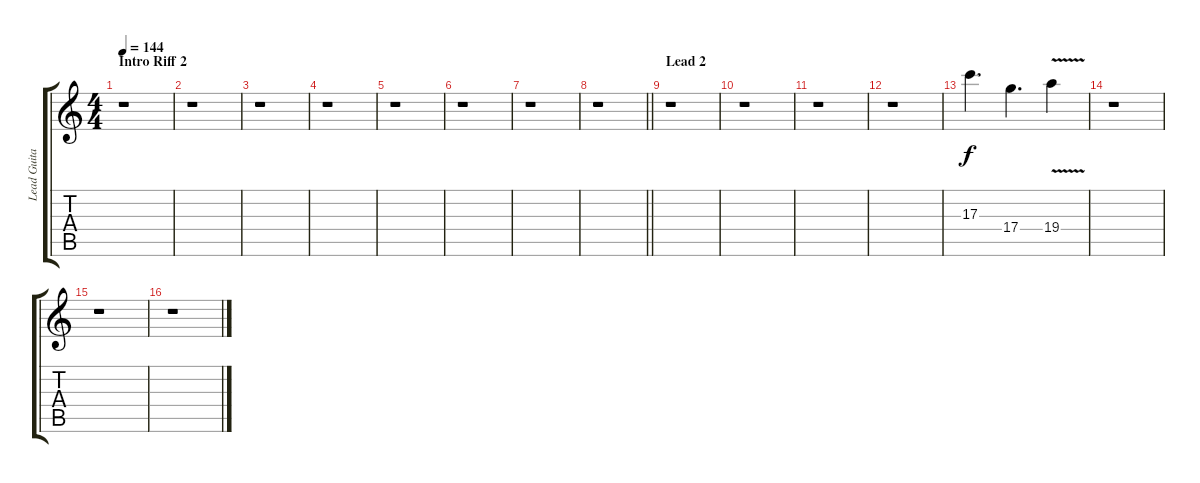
\track ("Lead Guitar Harmony" "Lead Guita") {instrument distortionguitar}
\staff {score tabs}
\tuning (E4 B3 G3 D3 A2 E2) {hide}
\ts (4 4)
\section ("" "Intro Riff 2")
\tempo 144
\clef g2
\ks c
r.1{dy f} |
r.1 |
r.1 |
r.1 |
r.1 |
r.1 |
r.1 |
\barLineRight lightlight
r.1 |
\section ("" "Lead 2")
r.1 |
r.1 |
r.1 |
r.1 |
17.3.4{d} 17.4.4{d} 19.4{v}.4 |
r.1 |
r.1 |
r.1
